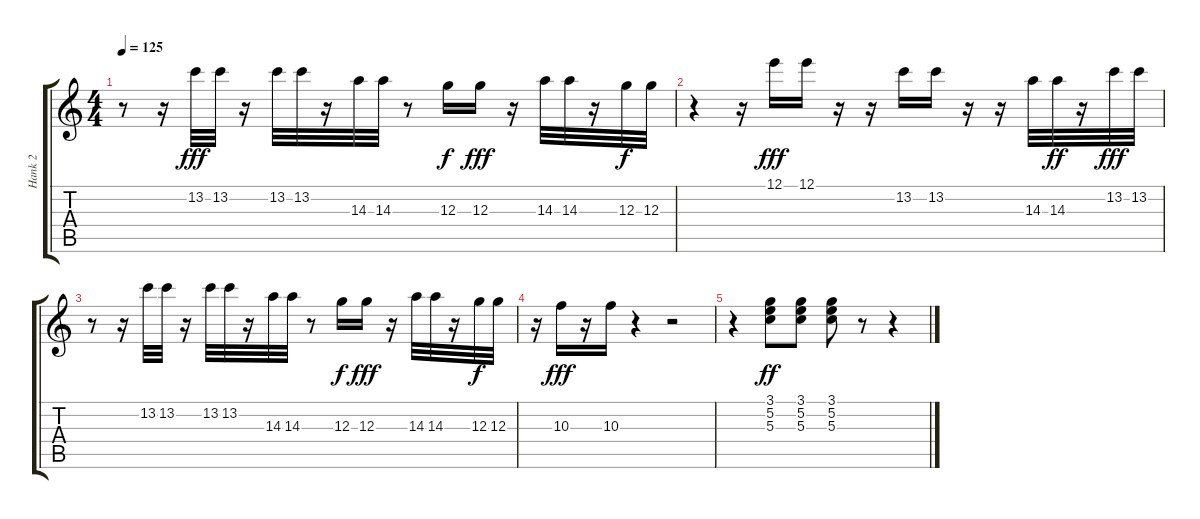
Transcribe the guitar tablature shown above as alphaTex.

\track ("Hank 2" "Hank 2") {instrument electricguitarjazz}
\staff {score tabs}
\tuning (E4 B3 G3 D3 A2 E2) {hide}
\ts (4 4)
\tempo 125
\clef g2
\ks c
r.8{dy fff} r.16 13.2.32{volume 16 balance 5} 13.2.32{volume 12 balance 1} r.16 13.2.32{volume 16 balance 4} 13.2.32{volume 12 balance 2} r.16 14.3.32{volume 16 balance 5} 14.3.32{volume 11 balance 0} r.8 12.3.16{dy f volume 16 balance 4} 12.3.16{dy fff volume 11 balance 1} r.16 14.3.32{volume 16 balance 5} 14.3.32{volume 11 balance 1} r.16 12.3.32{dy f volume 16 balance 5} 12.3.32{volume 11 balance 0} |
r.4 r.16 12.1.16{dy fff volume 16 balance 5 instrument electricguitarmuted} 12.1.16{volume 12 balance 2} r.16 r.16 13.2.16{balance 5} 13.2.16{volume 12 balance 2} r.16 r.16 14.3.32{balance 5} 14.3.32{dy ff volume 12 balance 2} r.16 13.2.32{dy fff balance 2} 13.2.32{volume 12 balance 2} |
r.8 r.16 13.2.32{volume 16 balance 5} 13.2.32{volume 12 balance 1} r.16 13.2.32{volume 16 balance 4} 13.2.32{volume 12 balance 2} r.16 14.3.32{volume 16 balance 5} 14.3.32{volume 11 balance 0} r.8 12.3.16{dy f volume 16 balance 4} 12.3.16{dy fff volume 11 balance 1} r.16 14.3.32{volume 16 balance 5} 14.3.32{volume 11 balance 1} r.16 12.3.32{dy f volume 16 balance 5} 12.3.32{volume 11 balance 0} |
r.16 10.3.16{dy fff volume 16 balance 4} r.16 10.3.16{volume 11 balance 0} r.4 r.2 |
r.4 (3.1 5.2 5.3).8{dy ff volume 16 instrument electricguitarjazz} (3.1 5.2 5.3).8 (3.1 5.2 5.3).8 r.8 r.4
